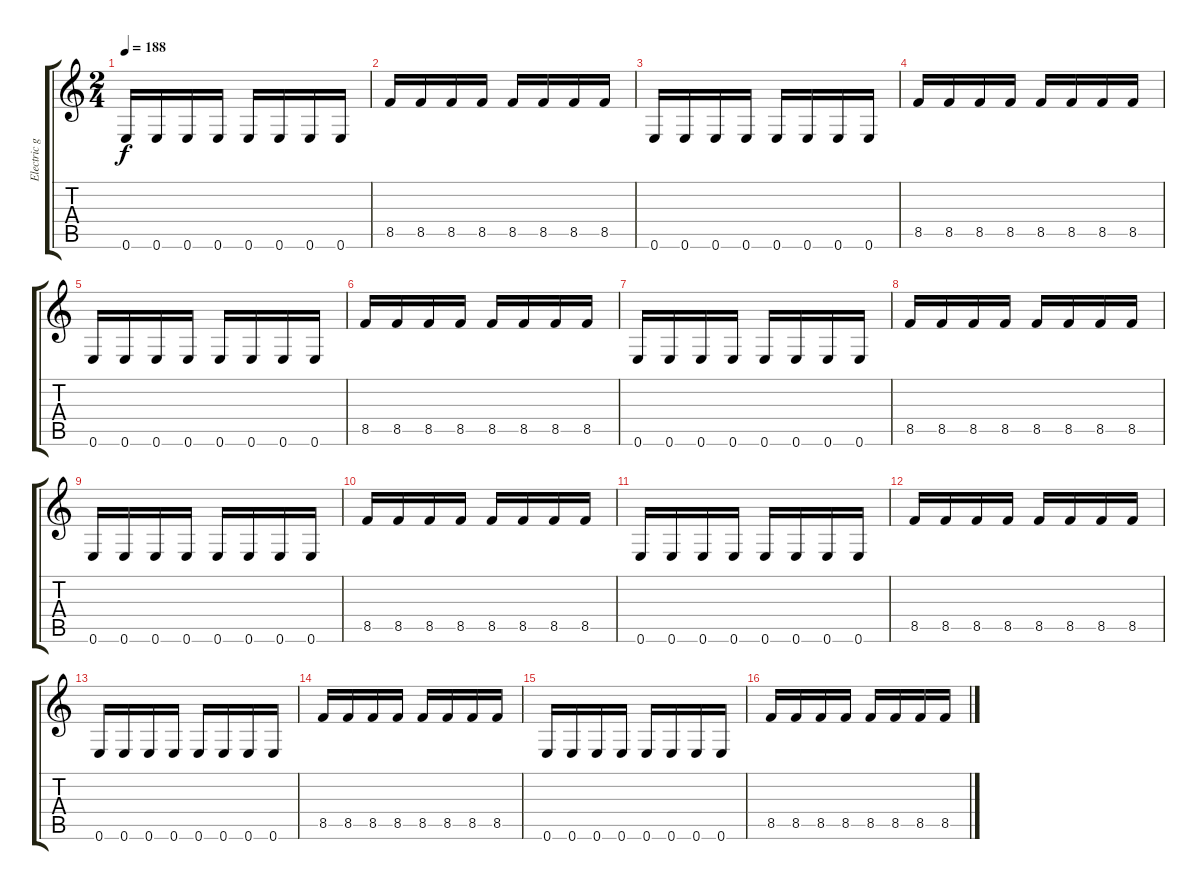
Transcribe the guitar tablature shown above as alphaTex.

\track ("Electric guitar (Euronymous)" "Electric g") {instrument distortionguitar}
\staff {score tabs}
\tuning (E4 B3 G3 D3 A2 E2) {hide}
\ts (2 4)
\tempo 188
\clef g2
\ks c
0.6.16{dy f} 0.6.16 0.6.16 0.6.16 0.6.16 0.6.16 0.6.16 0.6.16 |
8.5.16 8.5.16 8.5.16 8.5.16 8.5.16 8.5.16 8.5.16 8.5.16 |
0.6.16 0.6.16 0.6.16 0.6.16 0.6.16 0.6.16 0.6.16 0.6.16 |
8.5.16 8.5.16 8.5.16 8.5.16 8.5.16 8.5.16 8.5.16 8.5.16 |
0.6.16 0.6.16 0.6.16 0.6.16 0.6.16 0.6.16 0.6.16 0.6.16 |
8.5.16 8.5.16 8.5.16 8.5.16 8.5.16 8.5.16 8.5.16 8.5.16 |
0.6.16 0.6.16 0.6.16 0.6.16 0.6.16 0.6.16 0.6.16 0.6.16 |
8.5.16 8.5.16 8.5.16 8.5.16 8.5.16 8.5.16 8.5.16 8.5.16 |
0.6.16 0.6.16 0.6.16 0.6.16 0.6.16 0.6.16 0.6.16 0.6.16 |
8.5.16 8.5.16 8.5.16 8.5.16 8.5.16 8.5.16 8.5.16 8.5.16 |
0.6.16 0.6.16 0.6.16 0.6.16 0.6.16 0.6.16 0.6.16 0.6.16 |
8.5.16 8.5.16 8.5.16 8.5.16 8.5.16 8.5.16 8.5.16 8.5.16 |
0.6.16 0.6.16 0.6.16 0.6.16 0.6.16 0.6.16 0.6.16 0.6.16 |
8.5.16 8.5.16 8.5.16 8.5.16 8.5.16 8.5.16 8.5.16 8.5.16 |
0.6.16 0.6.16 0.6.16 0.6.16 0.6.16 0.6.16 0.6.16 0.6.16 |
8.5.16 8.5.16 8.5.16 8.5.16 8.5.16 8.5.16 8.5.16 8.5.16
